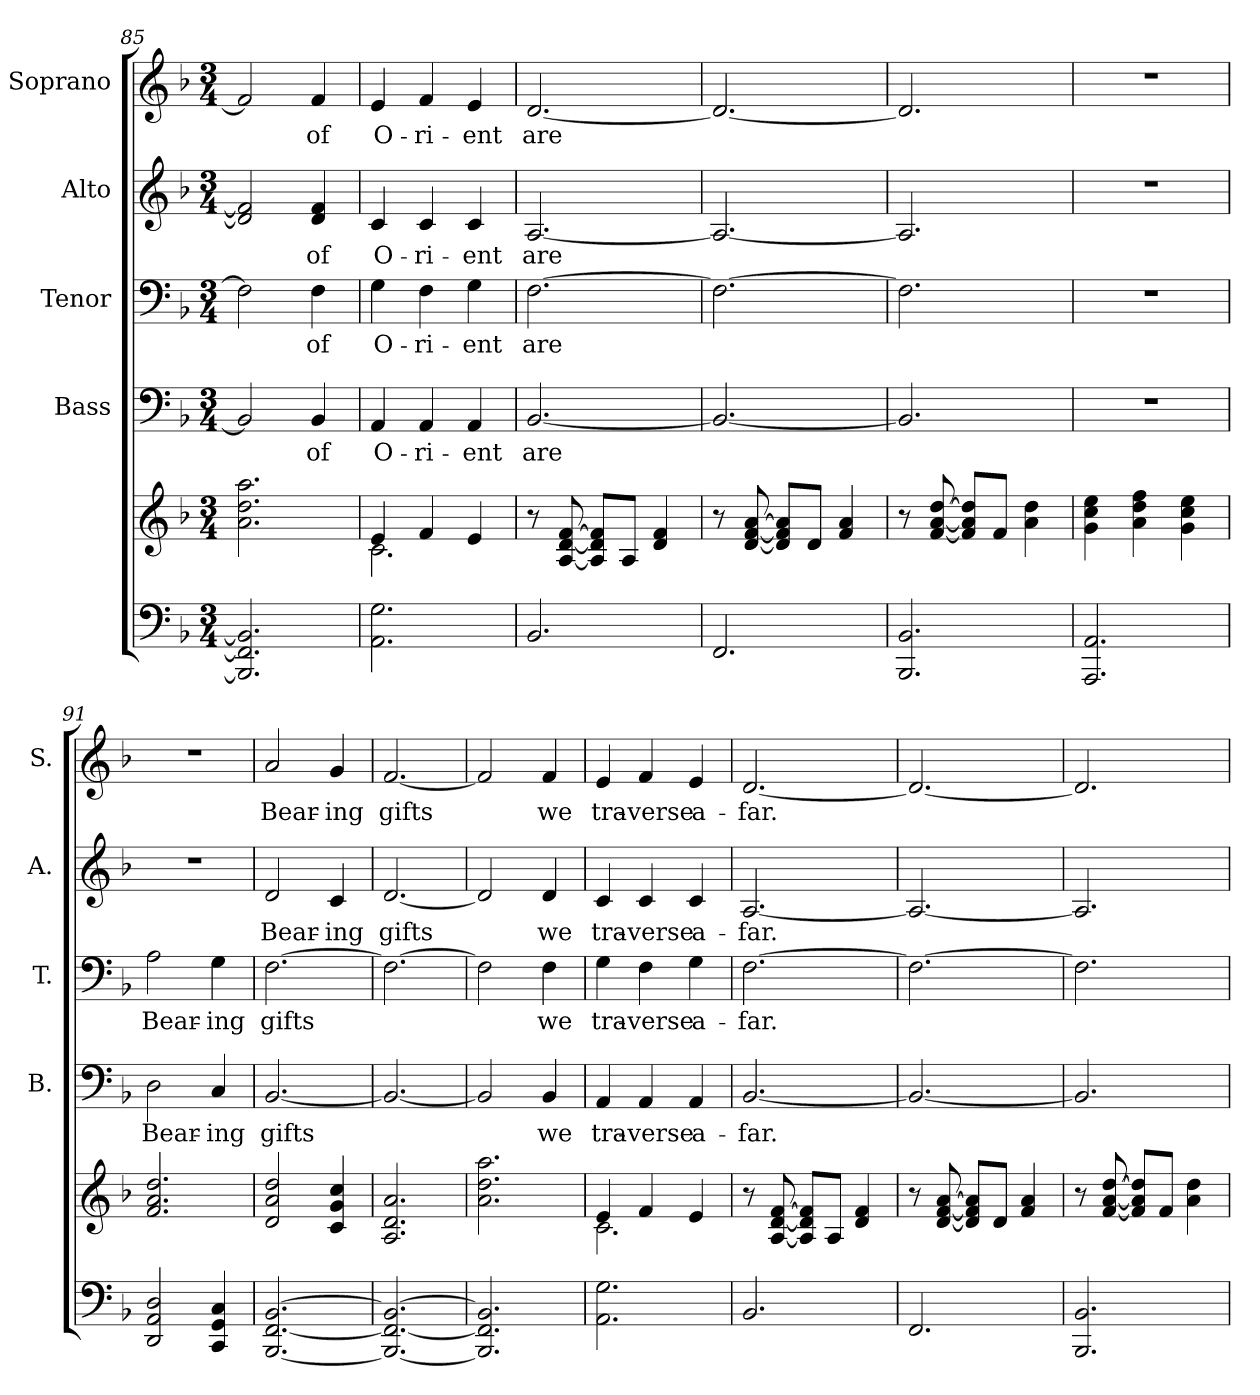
**kern	**kern	**kern	**text	**kern	**text	**kern	**text	**kern	**text
*part5	*part5	*part4	*part4	*part3	*part3	*part2	*part2	*part1	*part1
*staff6	*staff5	*staff4	*staff4	*staff3	*staff3	*staff2	*staff2	*staff1	*staff1
*	*	*I"Bass	*	*I"Tenor	*	*I"Alto	*	*I"Soprano	*
*	*	*I'B.	*	*I'T.	*	*I'A.	*	*I'S.	*
*clefF4	*clefG2	*clefF4	*	*clefF4	*	*clefG2	*	*clefG2	*
*k[b-]	*k[b-]	*k[b-]	*	*k[b-]	*	*k[b-]	*	*k[b-]	*
*M3/4	*M3/4	*M3/4	*	*M3/4	*	*M3/4	*	*M3/4	*
=85	=85	=85	=85	=85	=85	=85	=85	=85	=85
2.BBB-] 2.FF] 2.BB-]	2.a 2.dd 2.aa	2BB-]	.	2F]	.	2d] 2f]	.	2f]	.
.	.	4BB-	of	4F	of	4d 4f	of	4f	of
=86	=86	=86	=86	=86	=86	=86	=86	=86	=86
*	*^	*	*	*	*	*	*	*	*
2.AA 2.G	4e	2.c	4AA	O-	4G	O-	4c	O-	4e	O-
.	4f	.	4AA	-ri-	4F	-ri-	4c	-ri-	4f	-ri-
.	4e	.	4AA	-ent	4G	-ent	4c	-ent	4e	-ent
*	*v	*v	*	*	*	*	*	*	*	*
=87	=87	=87	=87	=87	=87	=87	=87	=87	=87
2.BB-	8r	[2.BB-	are	[2.F	are	[2.A	are	[2.d	are
.	[8A [8d [8f	.	.	.	.	.	.	.	.
.	8A] 8d] 8f]L	.	.	.	.	.	.	.	.
.	8AJ	.	.	.	.	.	.	.	.
.	4d 4f	.	.	.	.	.	.	.	.
=88	=88	=88	=88	=88	=88	=88	=88	=88	=88
2.FF	8r	2.BB-_	.	2.F_	.	2.A_	.	2.d_	.
.	[8d [8f [8a	.	.	.	.	.	.	.	.
.	8d] 8f] 8a]L	.	.	.	.	.	.	.	.
.	8dJ	.	.	.	.	.	.	.	.
.	4f 4a	.	.	.	.	.	.	.	.
=89	=89	=89	=89	=89	=89	=89	=89	=89	=89
2.BBB- 2.BB-	8r	2.BB-]	.	2.F]	.	2.A]	.	2.d]	.
.	[8f [8a [8dd	.	.	.	.	.	.	.	.
.	8f] 8a] 8dd]L	.	.	.	.	.	.	.	.
.	8fJ	.	.	.	.	.	.	.	.
.	4a 4dd	.	.	.	.	.	.	.	.
=90	=90	=90	=90	=90	=90	=90	=90	=90	=90
2.AAA 2.AA	4g 4cc 4ee	2.r	.	2.r	.	2.r	.	2.r	.
.	4a 4dd 4ff	.	.	.	.	.	.	.	.
.	4g 4cc 4ee	.	.	.	.	.	.	.	.
=91	=91	=91	=91	=91	=91	=91	=91	=91	=91
2DD 2AA 2D	2.f 2.a 2.dd	2D	Bear-	2A	Bear-	2.r	.	2.r	.
4CC 4GG 4C	.	4C	-ing	4G	-ing	.	.	.	.
!!LO:LB:g=z
=92	=92	=92	=92	=92	=92	=92	=92	=92	=92
[2.BBB- [2.FF [2.BB-	2d 2a 2dd	[2.BB-	gifts	[2.F	gifts	2d	Bear-	2a	Bear-
.	4c 4g 4cc	.	.	.	.	4c	-ing	4g	-ing
=93	=93	=93	=93	=93	=93	=93	=93	=93	=93
2.BBB-_ 2.FF_ 2.BB-_	2.A 2.d 2.a	2.BB-_	.	2.F_	.	[2.d	gifts	[2.f	gifts
=94	=94	=94	=94	=94	=94	=94	=94	=94	=94
2.BBB-] 2.FF] 2.BB-]	2.a 2.dd 2.aa	2BB-]	.	2F]	.	2d]	.	2f]	.
.	.	4BB-	we	4F	we	4d	we	4f	we
=95	=95	=95	=95	=95	=95	=95	=95	=95	=95
*	*^	*	*	*	*	*	*	*	*
2.AA 2.G	4e	2.c	4AA	tra-	4G	tra-	4c	tra-	4e	tra-
.	4f	.	4AA	-verse	4F	-verse	4c	-verse	4f	-verse
.	4e	.	4AA	a-	4G	a-	4c	a-	4e	a-
*	*v	*v	*	*	*	*	*	*	*	*
=96	=96	=96	=96	=96	=96	=96	=96	=96	=96
2.BB-	8r	[2.BB-	-far.	[2.F	-far.	[2.A	-far.	[2.d	-far.
.	[8A [8d [8f	.	.	.	.	.	.	.	.
.	8A] 8d] 8f]L	.	.	.	.	.	.	.	.
.	8AJ	.	.	.	.	.	.	.	.
.	4d 4f	.	.	.	.	.	.	.	.
=97	=97	=97	=97	=97	=97	=97	=97	=97	=97
2.FF	8r	2.BB-_	.	2.F_	.	2.A_	.	2.d_	.
.	[8d [8f [8a	.	.	.	.	.	.	.	.
.	8d] 8f] 8a]L	.	.	.	.	.	.	.	.
.	8dJ	.	.	.	.	.	.	.	.
.	4f 4a	.	.	.	.	.	.	.	.
=98	=98	=98	=98	=98	=98	=98	=98	=98	=98
2.BBB- 2.BB-	8r	2.BB-]	.	2.F]	.	2.A]	.	2.d]	.
.	[8f [8a [8dd	.	.	.	.	.	.	.	.
.	8f] 8a] 8dd]L	.	.	.	.	.	.	.	.
.	8fJ	.	.	.	.	.	.	.	.
.	4a 4dd	.	.	.	.	.	.	.	.
=	=	=	=	=	=	=	=	=	=
*-	*-	*-	*-	*-	*-	*-	*-	*-	*-
